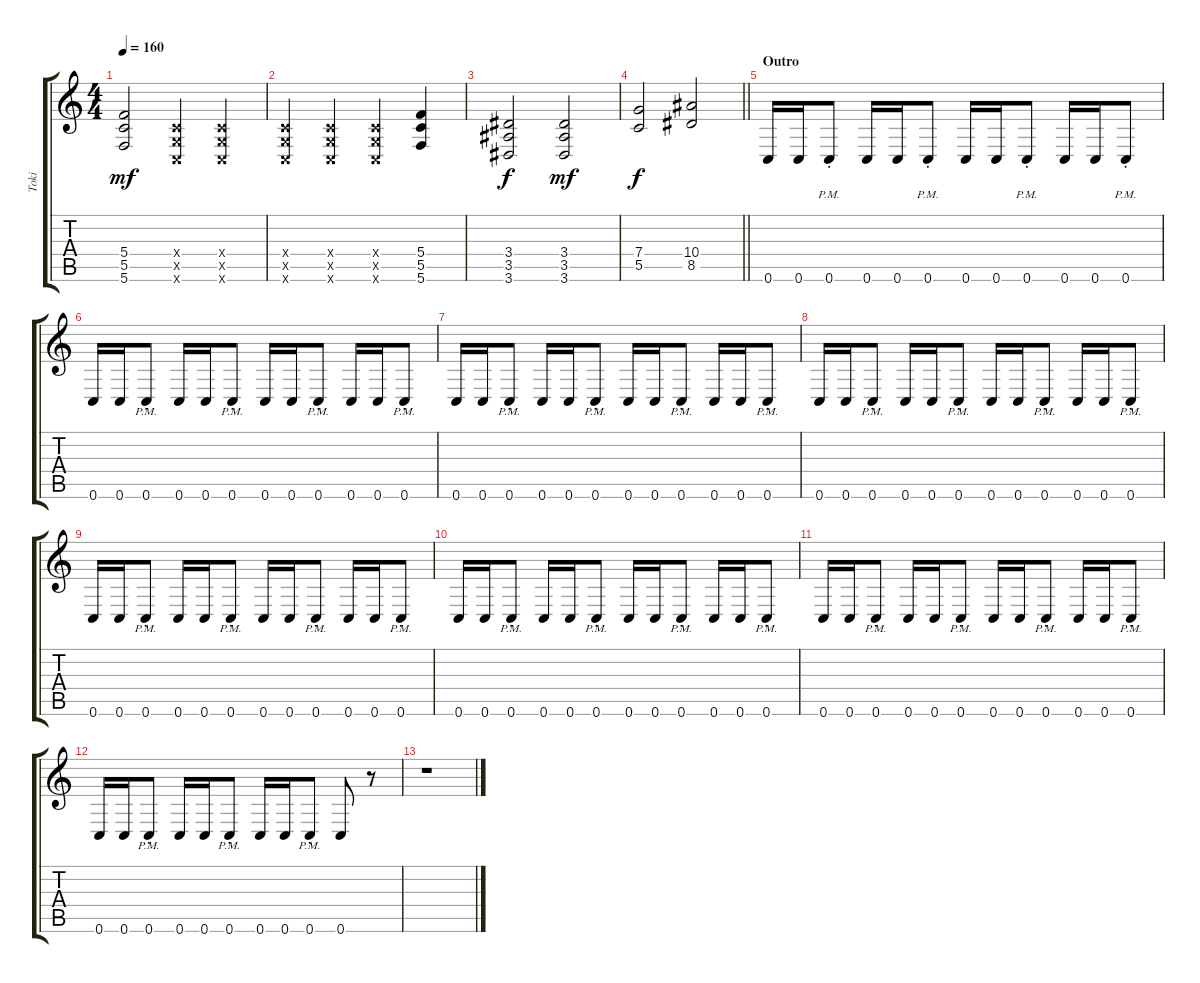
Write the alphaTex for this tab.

\track ("Toki" "Toki") {instrument distortionguitar}
\staff {score tabs}
\tuning (D4 A3 F3 C3 G2 C2) {hide}
\ts (4 4)
\tempo 160
\clef g2
\ks c
(5.4 5.5 5.6).2{dy mf} (0.4{x} 0.5{x} 0.6{x}).4 (0.4{x} 0.5{x} 0.6{x}).4 |
(0.4{x} 0.5{x} 0.6{x}).4 (0.4{x} 0.5{x} 0.6{x}).4 (0.4{x} 0.5{x} 0.6{x}).4 (5.4 5.5 5.6).4 |
(3.4 3.5 3.6).2{dy f} (3.4 3.5 3.6).2{dy mf} |
\barLineRight lightlight
(7.4 5.5).2{dy f} (10.4 8.5).2 |
\section ("" "Outro")
0.6.16 0.6.16 0.6{pm st}.8 0.6.16 0.6.16 0.6{pm st}.8 0.6.16 0.6.16 0.6{pm st}.8 0.6.16 0.6.16 0.6{pm st}.8 |
0.6.16 0.6.16 0.6{pm st}.8 0.6.16 0.6.16 0.6{pm st}.8 0.6.16 0.6.16 0.6{pm st}.8 0.6.16 0.6.16 0.6{pm st}.8 |
0.6.16 0.6.16 0.6{pm st}.8 0.6.16 0.6.16 0.6{pm st}.8 0.6.16 0.6.16 0.6{pm st}.8 0.6.16 0.6.16 0.6{pm st}.8 |
0.6.16 0.6.16 0.6{pm st}.8 0.6.16 0.6.16 0.6{pm st}.8 0.6.16 0.6.16 0.6{pm st}.8 0.6.16 0.6.16 0.6{pm st}.8 |
0.6.16 0.6.16 0.6{pm st}.8 0.6.16 0.6.16 0.6{pm st}.8 0.6.16 0.6.16 0.6{pm st}.8 0.6.16 0.6.16 0.6{pm st}.8 |
0.6.16 0.6.16 0.6{pm st}.8 0.6.16 0.6.16 0.6{pm st}.8 0.6.16 0.6.16 0.6{pm st}.8 0.6.16 0.6.16 0.6{pm st}.8 |
0.6.16 0.6.16 0.6{pm st}.8 0.6.16 0.6.16 0.6{pm st}.8 0.6.16 0.6.16 0.6{pm st}.8 0.6.16 0.6.16 0.6{pm st}.8 |
0.6.16 0.6.16 0.6{pm st}.8 0.6.16 0.6.16 0.6{pm st}.8 0.6.16 0.6.16 0.6{pm st}.8 0.6.8 r.8 |
r.1
